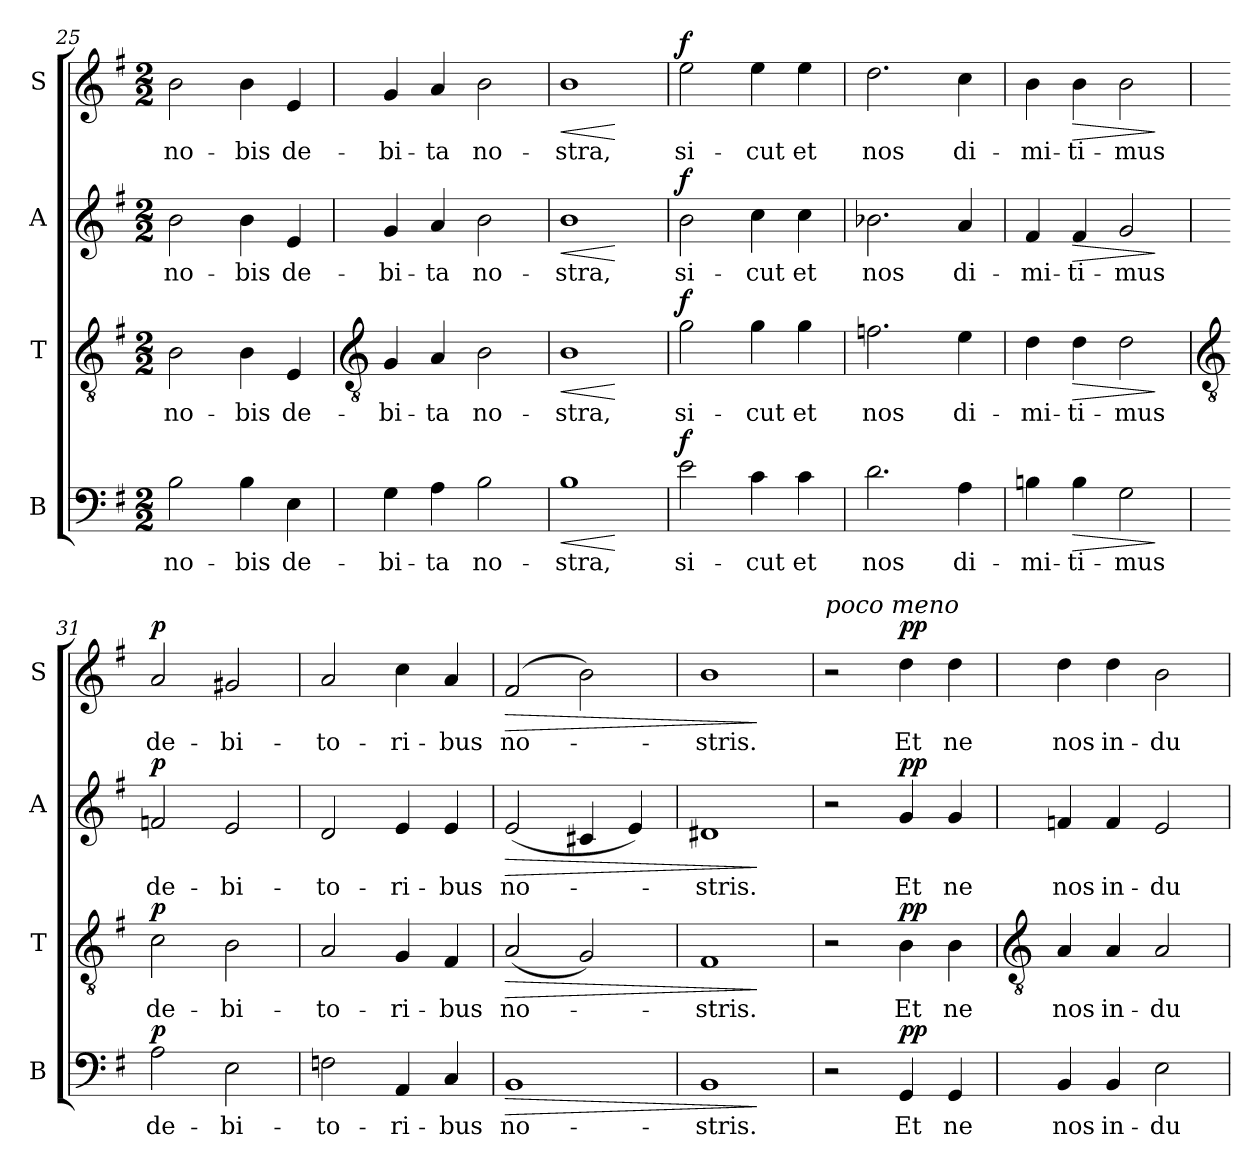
**kern	**text	**dynam	**kern	**text	**dynam	**kern	**text	**dynam	**kern	**text	**dynam
*part4	*part4	*part4	*part3	*part3	*part3	*part2	*part2	*part2	*part1	*part1	*part1
*staff4	*staff4	*staff4	*staff3	*staff3	*staff3	*staff2	*staff2	*staff2	*staff1	*staff1	*staff1
*I"B	*	*	*I"T	*	*	*I"A	*	*	*I"S	*	*
*I'B	*	*	*I'T	*	*	*I'A	*	*	*I'S	*	*
*clefF4	*	*	*clefGv2	*	*	*clefG2	*	*	*clefG2	*	*
*k[f#]	*	*	*k[f#]	*	*	*k[f#]	*	*	*k[f#]	*	*
*G:	*	*	*G:	*	*	*G:	*	*	*G:	*	*
*M2/2	*	*	*M2/2	*	*	*M2/2	*	*	*M2/2	*	*
=25	=25	=25	=25	=25	=25	=25	=25	=25	=25	=25	=25
!	!LO:LY:b	!	!	!LO:LY:b	!	!	!LO:LY:b	!	!	!LO:LY:b	!
2B\	no-	.	2B\	no-	.	2b\	no-	.	2b\	no-	.
!	!LO:LY:b	!	!	!LO:LY:b	!	!	!LO:LY:b	!	!	!LO:LY:b	!
4B\	-bis	.	4B\	-bis	.	4b\	-bis	.	4b\	-bis	.
!	!LO:LY:b	!	!	!LO:LY:b	!	!	!LO:LY:b	!	!	!LO:LY:b	!
4E\	de -	.	4E/	de -	.	4e/	de -	.	4e/	de -	.
!!LO:LB:g=z
=26	=26	=26	=26	=26	=26	=26	=26	=26	=26	=26	=26
*	*	*	*clefGv2	*	*	*	*	*	*	*	*
!	!LO:LY:b	!	!	!LO:LY:b	!	!	!LO:LY:b	!	!	!LO:LY:b	!
4G\	bi-	.	4G/	bi-	.	4g/	bi-	.	4g/	bi-	.
!	!LO:LY:b	!	!	!LO:LY:b	!	!	!LO:LY:b	!	!	!LO:LY:b	!
4A\	-ta	.	4A/	-ta	.	4a/	-ta	.	4a/	-ta	.
!	!LO:LY:b	!	!	!LO:LY:b	!	!	!LO:LY:b	!	!	!LO:LY:b	!
2B\	no-	.	2B\	no-	.	2b\	no-	.	2b\	no-	.
=27	=27	=27	=27	=27	=27	=27	=27	=27	=27	=27	=27
!	!LO:LY:b	!LO:HP:b	!	!LO:LY:b	!LO:HP:b	!	!LO:LY:b	!LO:HP:b	!	!LO:LY:b	!LO:HP:b
1B	-stra,	<	1B	-stra,	<	1b	-stra,	<	1b	-stra,	<
.	.	[	.	.	[	.	.	[	.	.	[
=28	=28	=28	=28	=28	=28	=28	=28	=28	=28	=28	=28
!	!LO:LY:b	!LO:DY:a	!	!LO:LY:b	!LO:DY:a	!	!LO:LY:b	!LO:DY:a	!	!LO:LY:b	!LO:DY:a
2e\	si-	f	2g\	si-	f	2b\	si-	f	2ee\	si-	f
!	!LO:LY:b	!	!	!LO:LY:b	!	!	!LO:LY:b	!	!	!LO:LY:b	!
4c\	-cut	.	4g\	-cut	.	4cc\	-cut	.	4ee\	-cut	.
!	!LO:LY:b	!	!	!LO:LY:b	!	!	!LO:LY:b	!	!	!LO:LY:b	!
4c\	et	.	4g\	et	.	4cc\	et	.	4ee\	et	.
=29	=29	=29	=29	=29	=29	=29	=29	=29	=29	=29	=29
!	!LO:LY:b	!	!	!LO:LY:b	!	!	!LO:LY:b	!	!	!LO:LY:b	!
2.d\	nos	.	2.fn\	nos	.	2.b-X\	nos	.	2.dd\	nos	.
!	!LO:LY:b	!	!	!LO:LY:b	!	!	!LO:LY:b	!	!	!LO:LY:b	!
4A\	di -	.	4e\	di -	.	4a/	di -	.	4cc\	di -	.
=30	=30	=30	=30	=30	=30	=30	=30	=30	=30	=30	=30
!	!LO:LY:b	!	!	!LO:LY:b	!	!	!LO:LY:b	!	!	!LO:LY:b	!
4Bni\	mi-	.	4d\	mi-	.	4f#/	mi-	.	4b\	mi-	.
!	!LO:LY:b	!LO:HP:b	!	!LO:LY:b	!LO:HP:b	!	!LO:LY:b	!LO:HP:b	!	!LO:LY:b	!LO:HP:b
4B\	-ti-	>	4d\	-ti-	>	4f#/	-ti-	>	4b\	-ti-	>
!	!LO:LY:b	!	!	!LO:LY:b	!	!	!LO:LY:b	!	!	!LO:LY:b	!
2G\	-mus	.	2d\	-mus	.	2g/	-mus	.	2b\	-mus	.
.	.	]	.	.	]	.	.	]	.	.	]
!!LO:PB:g=z
=31	=31	=31	=31	=31	=31	=31	=31	=31	=31	=31	=31
*	*	*	*clefGv2	*	*	*	*	*	*	*	*
!	!LO:LY:b	!LO:DY:a	!	!LO:LY:b	!LO:DY:a	!	!LO:LY:b	!LO:DY:a	!	!LO:LY:b	!LO:DY:a
2A\	de-	p	2c\	de-	p	2fn/	de-	p	2a/	de-	p
!	!LO:LY:b	!	!	!LO:LY:b	!	!	!LO:LY:b	!	!	!LO:LY:b	!
2E\	-bi-	.	2B\	-bi-	.	2e/	-bi-	.	2g#X/	-bi-	.
=32	=32	=32	=32	=32	=32	=32	=32	=32	=32	=32	=32
!	!LO:LY:b	!	!	!LO:LY:b	!	!	!LO:LY:b	!	!	!LO:LY:b	!
2Fn\	-to-	.	2A/	-to-	.	2d/	-to-	.	2a/	-to-	.
!	!LO:LY:b	!	!	!LO:LY:b	!	!	!LO:LY:b	!	!	!LO:LY:b	!
4AA/	-ri-	.	4G/	-ri-	.	4e/	-ri-	.	4cc\	-ri-	.
!	!LO:LY:b	!	!	!LO:LY:b	!	!	!LO:LY:b	!	!	!LO:LY:b	!
4C/	-bus	.	4F#i/	-bus	.	4e/	-bus	.	4a/	-bus	.
=33	=33	=33	=33	=33	=33	=33	=33	=33	=33	=33	=33
!	!LO:LY:b	!LO:HP:b	!	!LO:LY:b	!LO:HP:b	!	!LO:LY:b	!LO:HP:b	!	!LO:LY:b	!LO:HP:b
1BB	no-	>	(2A/	no-	>	(2e/	no-	>	(>2f#/	no-	>
.	.	.	2G/)	.	.	4c#X/	.	.	2b\)	.	.
.	.	.	.	.	.	4e/)	.	.	.	.	.
=34	=34	=34	=34	=34	=34	=34	=34	=34	=34	=34	=34
!	!LO:LY:b	!	!	!LO:LY:b	!	!	!LO:LY:b	!	!	!LO:LY:b	!
1BB	-stris.	.	1F#	-stris.	.	1d#X	-stris.	.	1b	-stris.	.
.	.	]	.	.	]	.	.	]	.	.	]
=35	=35	=35	=35	=35	=35	=35	=35	=35	=35	=35	=35
!	!	!	!	!	!	!	!	!	!LO:TX:a:i:t=poco meno	!	!
2r	.	.	2r	.	.	2r	.	.	2r	.	.
!	!LO:LY:b	!LO:DY:a	!	!LO:LY:b	!LO:DY:a	!	!LO:LY:b	!LO:DY:a	!	!LO:LY:b	!LO:DY:a
4GG/	Et	pp	4B\	Et	pp	4g/	Et	pp	4dd\	Et	pp
!	!LO:LY:b	!	!	!LO:LY:b	!	!	!LO:LY:b	!	!	!LO:LY:b	!
4GG/	ne	.	4B\	ne	.	4g/	ne	.	4dd\	ne	.
!!LO:LB:g=z
=36	=36	=36	=36	=36	=36	=36	=36	=36	=36	=36	=36
*	*	*	*clefGv2	*	*	*	*	*	*	*	*
!	!LO:LY:b	!	!	!LO:LY:b	!	!	!LO:LY:b	!	!	!LO:LY:b	!
4BB/	nos	.	4A/	nos	.	4fn/	nos	.	4dd\	nos	.
!	!LO:LY:b	!	!	!LO:LY:b	!	!	!LO:LY:b	!	!	!LO:LY:b	!
4BB/	in-	.	4A/	in-	.	4f/	in-	.	4dd\	in-	.
!	!LO:LY:b	!	!	!LO:LY:b	!	!	!LO:LY:b	!	!	!LO:LY:b	!
2E\	-du-	.	2A/	-du-	.	2e/	-du-	.	2b\	-du-	.
=	=	=	=	=	=	=	=	=	=	=	=
*-	*-	*-	*-	*-	*-	*-	*-	*-	*-	*-	*-
